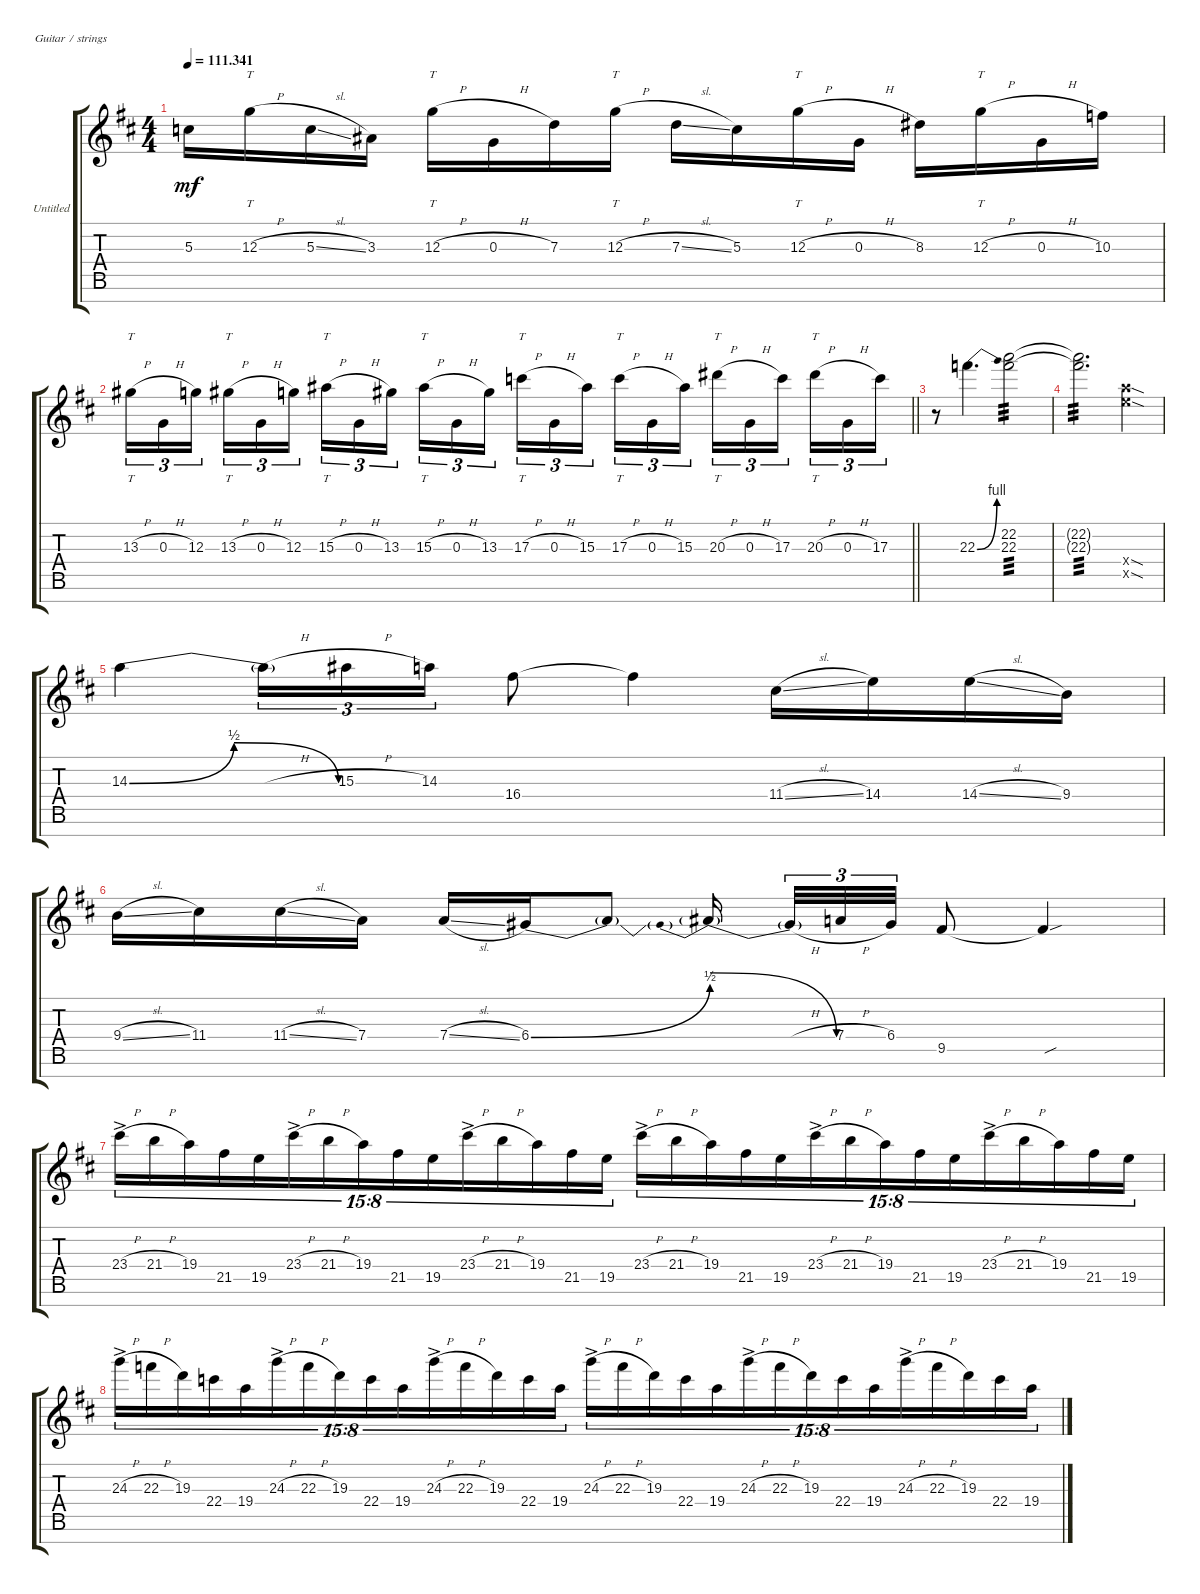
\bracketExtendMode groupsimilarinstruments
\firstSystemTrackNameOrientation horizontal
\otherSystemsTrackNameOrientation horizontal
\track ("Untitled" "Untitled") {instrument overdrivenguitar}
\staff {score tabs}
\tuning (E4 B3 G3 D3 A2 E2 B1)
\ts (4 4)
\tempo
111.341
\accidentals auto
\clef g2
\ottava regular
\simile none
\ks bminor
5.3.16{dy mf} 12.3{h}.16{tt} 5.3{sl}.16 3.3.16 12.3{h}.16{tt} 0.3{h}.16 7.3.16 12.3{h}.16{tt} 7.3{sl}.16 5.3.16 12.3{h}.16{tt} 0.3{h}.16 8.3.16 12.3{h}.16{tt} 0.3{h}.16 10.3.16 |
\barLineRight lightlight
13.3{h}.16{tt tu (3 2)} 0.3{h}.16{tu (3 2)} 12.3.16{tu (3 2)} 13.3{h}.16{tt tu (3 2)} 0.3{h}.16{tu (3 2)} 12.3.16{tu (3 2)} 15.3{h}.16{tt tu (3 2)} 0.3{h}.16{tu (3 2)} 13.3.16{tu (3 2)} 15.3{h}.16{tt tu (3 2)} 0.3{h}.16{tu (3 2)} 13.3.16{tu (3 2)} 17.3{h}.16{tt tu (3 2)} 0.3{h}.16{tu (3 2)} 15.3.16{tu (3 2)} 17.3{h}.16{tt tu (3 2)} 0.3{h}.16{tu (3 2)} 15.3.16{tu (3 2)} 20.3{h}.16{tt tu (3 2)} 0.3{h}.16{tu (3 2)} 17.3.16{tu (3 2)} 20.3{h}.16{tt tu (3 2)} 0.3{h}.16{tu (3 2)} 17.3.16{tu (3 2)} |
\section ("" "")
r.8 22.3{be (bend 0 0 15 4)}.4{d} (22.2 22.3).2{tp 3} |
(22.2{t} 22.3{t}).2{d tp 3} (19.4{sod x} 19.5{sod x}).4 |
14.3{be (bendrelease 0 0 10.2 2 20.4 2 30 0)}.4 14.3{h t}.16{tu (3 2)} 15.3{h}.16{tu (3 2)} 14.3.16{tu (3 2)} 16.4.8 16.4{t}.4 11.4{sl}.16 14.4.16 14.4{sl}.16 9.4.16 |
9.4{sl}.16 11.4.16 11.4{sl}.16 7.4.16 7.4{sl}.16 6.4{be (bend 0 0 15 2)}.16 6.4{t}.8 6.4{be (prebendrelease 0 4 15 0) t}.16 6.4{h t}.32{tu (3 2)} 7.4{h}.32{tu (3 2)} 6.4.32{tu (3 2)} 9.5.8 9.5{sou t}.4 |
23.4{h ac}.16{tu (15 8)} 21.4{h}.16{tu (15 8)} 19.4.16{tu (15 8)} 21.5.16{tu (15 8)} 19.5.16{tu (15 8)} 23.4{h ac}.16{tu (15 8)} 21.4{h}.16{tu (15 8)} 19.4.16{tu (15 8)} 21.5.16{tu (15 8)} 19.5.16{tu (15 8)} 23.4{h ac}.16{tu (15 8)} 21.4{h}.16{tu (15 8)} 19.4.16{tu (15 8)} 21.5.16{tu (15 8)} 19.5.16{tu (15 8)} 23.4{h ac}.16{tu (15 8)} 21.4{h}.16{tu (15 8)} 19.4.16{tu (15 8)} 21.5.16{tu (15 8)} 19.5.16{tu (15 8)} 23.4{h ac}.16{tu (15 8)} 21.4{h}.16{tu (15 8)} 19.4.16{tu (15 8)} 21.5.16{tu (15 8)} 19.5.16{tu (15 8)} 23.4{h ac}.16{tu (15 8)} 21.4{h}.16{tu (15 8)} 19.4.16{tu (15 8)} 21.5.16{tu (15 8)} 19.5.16{tu (15 8)} |
24.3{h ac}.16{tu (15 8)} 22.3{h}.16{tu (15 8)} 19.3.16{tu (15 8)} 22.4.16{tu (15 8)} 19.4.16{tu (15 8)} 24.3{h ac}.16{tu (15 8)} 22.3{h}.16{tu (15 8)} 19.3.16{tu (15 8)} 22.4.16{tu (15 8)} 19.4.16{tu (15 8)} 24.3{h ac}.16{tu (15 8)} 22.3{h}.16{tu (15 8)} 19.3.16{tu (15 8)} 22.4.16{tu (15 8)} 19.4.16{tu (15 8)} 24.3{h ac}.16{tu (15 8)} 22.3{h}.16{tu (15 8)} 19.3.16{tu (15 8)} 22.4.16{tu (15 8)} 19.4.16{tu (15 8)} 24.3{h ac}.16{tu (15 8)} 22.3{h}.16{tu (15 8)} 19.3.16{tu (15 8)} 22.4.16{tu (15 8)} 19.4.16{tu (15 8)} 24.3{h ac}.16{tu (15 8)} 22.3{h}.16{tu (15 8)} 19.3.16{tu (15 8)} 22.4.16{tu (15 8)} 19.4.16{tu (15 8)}
